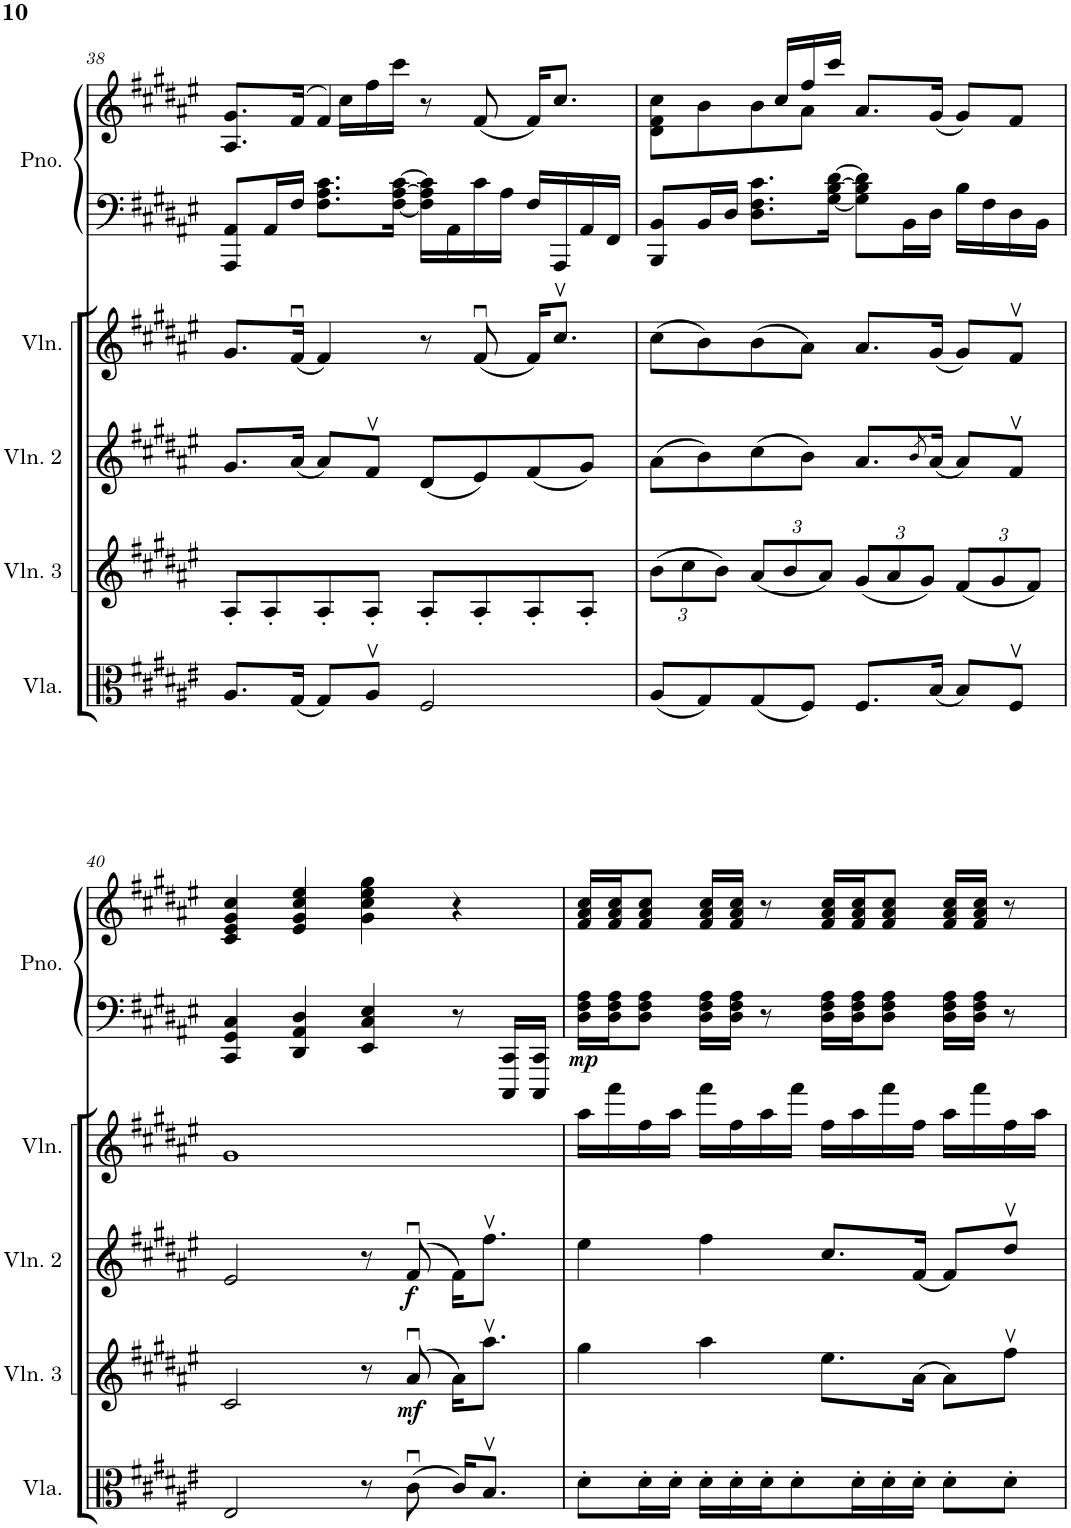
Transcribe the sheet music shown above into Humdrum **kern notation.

**kern	**kern	**dynam	**kern	**dynam	**kern	**kern	**kern	**dynam
*part5	*part4	*part4	*part3	*part3	*part2	*part1	*part1	*part1
*staff6	*staff5	*staff5	*staff4	*staff4	*staff3	*staff2	*staff1	*staff1/2
*I"Viola	*I"Violin 3	*	*I"Violin 2	*	*I"Violin	*I"Piano	*	*
*I'Vla.	*I'Vln. 3	*	*I'Vln. 2	*	*I'Vln.	*I'Pno.	*	*
!!LO:PB:g=z
*clefC3	*clefG2	*	*clefG2	*	*clefG2	*clefF4	*clefG2	*
*k[f#c#g#d#a#e#]	*k[f#c#g#d#a#e#]	*	*k[f#c#g#d#a#e#]	*	*k[f#c#g#d#a#e#]	*k[f#c#g#d#a#e#]	*k[f#c#g#d#a#e#]	*
*M4/4	*M4/4	*	*M4/4	*	*M4/4	*M4/4	*M4/4	*
=38	=38	=38	=38	=38	=38	=38	=38	=38
*	*	*	*	*	*	*	*^	*
8.A#/L	8A#'/L	.	8.g#/L	.	8.g#/L	8AAA#/ 8AA#/L	8.A#/ 8.g#/L	16ryy	.
*	*	*	*	*	*	*	*v	*v	*
.	8A#'/	.	.	.	.	16AA#/L	.	.
(16G#/Jk	.	.	(16a#/Jk	.	(16f#u/Jk	16F#/JJ	(16f#/Jk	.
8G#/L)	8A#'/	.	8a#/L)	.	4f#/)	8.F#\ 8.A#\ 8.c#\L	4f#/)	.
*	*	*	*	*	*	*	*^	*
.	.	.	.	.	.	.	.	16cc#\LL	.
8A#v/J	8A#'/J	.	8f#v/J	.	.	.	.	16ff#\	.
.	.	.	.	.	.	[16F#\ [16A#\ [16c#\Jk	.	16ccc#\JJ	.
2F#/	8A#'/L	.	(8d#/L	.	8r	16F#\] 16A#\] 16c#\]LL	8r	2ryy	.
.	.	.	.	.	.	16AA#\	.	.	.
.	8A#'/	.	8e#/)	.	(8f#u/	16c#\	(8f#/	.	.
.	.	.	.	.	.	16A#\JJ	.	.	.
.	8A#'/	.	(8f#/	.	16f#/KL)	16F#/LL	16f#/KL)	.	.
.	.	.	.	.	8.cc#v/J	16AAA#/	8.cc#/J	.	.
.	8A#'/J	.	8g#/J)	.	.	16AA#/	.	.	.
.	.	.	.	.	.	16FF#/JJ	.	.	.
=39	=39	=39	=39	=39	=39	=39	=39	=39	=39
*	*Xbrackettup	*	*	*	*	*	*	*	*
(8A#/L	(12b\L	.	(8a#\L	.	(8cc#\L	8BBB/ 8BB/L	8d#\ 8f#\ 8cc#\L	16ryy	.
*	*	*	*	*	*	*	*v	*v	*
.	12cc#\	.	.	.	.	.	.	.
8G#/)	.	.	8b\)	.	8b\)	16BB/L	8b\	.
.	12b\J)	.	.	.	.	.	.	.
.	.	.	.	.	.	16D#/JJ	.	.
(8G#/	(12a#/L	.	(8cc#\	.	(8b\	8.D#\ 8.F#\ 8.c#\L	8b\	.
*	*	*	*	*	*	*	*^	*
.	.	.	.	.	.	.	.	16cc#/LL	.
.	12b/	.	.	.	.	.	.	.	.
8F#/J)	.	.	8b\J)	.	8a#\J)	.	8a#\J	16ff#/	.
.	12a#/J)	.	.	.	.	.	.	.	.
.	.	.	.	.	.	[16G#\ [16B\ [16d#\Jk	.	16ccc#/JJ	.
8.F#/L	(12g#/L	.	8.a#/L	.	8.a#/L	8G#\] 8B\] 8d#\]L	8.a#/L	2ryy	.
.	12a#/	.	.	.	.	.	.	.	.
.	.	.	.	.	.	16BB\L	.	.	.
.	12g#/J)	.	.	.	.	.	.	.	.
.	.	.	8qb/	.	.	.	.	.	.
(16B/Jk	.	.	(16a#/Jk	.	(16g#/Jk	16D#\JJ	(16g#/Jk	.	.
8B/L)	(12f#/L	.	8a#/L)	.	8g#/L)	16B\LL	8g#/L)	.	.
.	.	.	.	.	.	16F#\	.	.	.
.	12g#/	.	.	.	.	.	.	.	.
8F#v/J	.	.	8f#v/J	.	8f#v/J	16D#\	8f#/J	.	.
.	12f#/J)	.	.	.	.	.	.	.	.
.	.	.	.	.	.	16BB\JJ	.	.	.
*	*	*	*	*	*	*	*v	*v	*
!!LO:LB:g=z
=40	=40	=40	=40	=40	=40	=40	=40	=40
2E#/	2c#/	.	2e#/	.	1g#	4CC#/ 4GG#/ 4C#/	4c#/ 4e#/ 4g#/ 4cc#/	.
.	.	.	.	.	.	4DD#/ 4AA#/ 4D#/	4e#/ 4g#/ 4cc#/ 4ee#/	.
8r	8r	.	8r	.	.	4EE#/ 4C#/ 4E#/	4g#\ 4cc#\ 4ee#\ 4gg#\	.
!	!	!LO:DY:b	!	!LO:DY:b	!	!	!	!
(8c#u\	(8a#u/	mf	(8f#u/	f	.	.	.	.
16c#/KL)	16a#\KL)	.	16f#\KL)	.	.	8r	4r	.
8.Bv/J	8.aa#v\J	.	8.ff#v\J	.	.	.	.	.
.	.	.	.	.	.	16CCC#/ 16CC#/LL	.	.
.	.	.	.	.	.	16CCC#/ 16CC#/JJ	.	.
=41	=41	=41	=41	=41	=41	=41	=41	=41
!	!	!	!	!	!	!	!	!LO:DY:b=2
8d#'\L	4gg#\	.	4ee#\	.	16aa#\LL	16D#\ 16F#\ 16A#\LL	16f#/ 16a#/ 16cc#/LL	mp
.	.	.	.	.	16fff#\	16D#\ 16F#\ 16A#\J	16f#/ 16a#/ 16cc#/J	.
16d#'\L	.	.	.	.	16ff#\	8D#\ 8F#\ 8A#\J	8f#/ 8a#/ 8cc#/J	.
16d#'\JJ	.	.	.	.	16aa#\JJ	.	.	.
16d#'\LL	4aa#\	.	4ff#\	.	16fff#\LL	16D#\ 16F#\ 16A#\LL	16f#/ 16a#/ 16cc#/LL	.
16d#'\	.	.	.	.	16ff#\	16D#\ 16F#\ 16A#\JJ	16f#/ 16a#/ 16cc#/JJ	.
16d#'\J	.	.	.	.	16aa#\	8r	8r	.
8d#'\	.	.	.	.	16fff#\JJ	.	.	.
.	8.ee#\L	.	8.cc#/L	.	16ff#\LL	16D#\ 16F#\ 16A#\LL	16f#/ 16a#/ 16cc#/LL	.
16d#'\L	.	.	.	.	16aa#\	16D#\ 16F#\ 16A#\J	16f#/ 16a#/ 16cc#/J	.
16d#'\	.	.	.	.	16fff#\	8D#\ 8F#\ 8A#\J	8f#/ 8a#/ 8cc#/J	.
16d#'\JJ	(16a#\Jk	.	(16f#/Jk	.	16ff#\JJ	.	.	.
8d#'\L	8a#\L)	.	8f#/L)	.	16aa#\LL	16D#\ 16F#\ 16A#\LL	16f#/ 16a#/ 16cc#/LL	.
.	.	.	.	.	16fff#\	16D#\ 16F#\ 16A#\JJ	16f#/ 16a#/ 16cc#/JJ	.
8d#'\J	8ff#v\J	.	8dd#v/J	.	16ff#\	8r	8r	.
.	.	.	.	.	16aa#\JJ	.	.	.
=	=	=	=	=	=	=	=	=
*-	*-	*-	*-	*-	*-	*-	*-	*-
